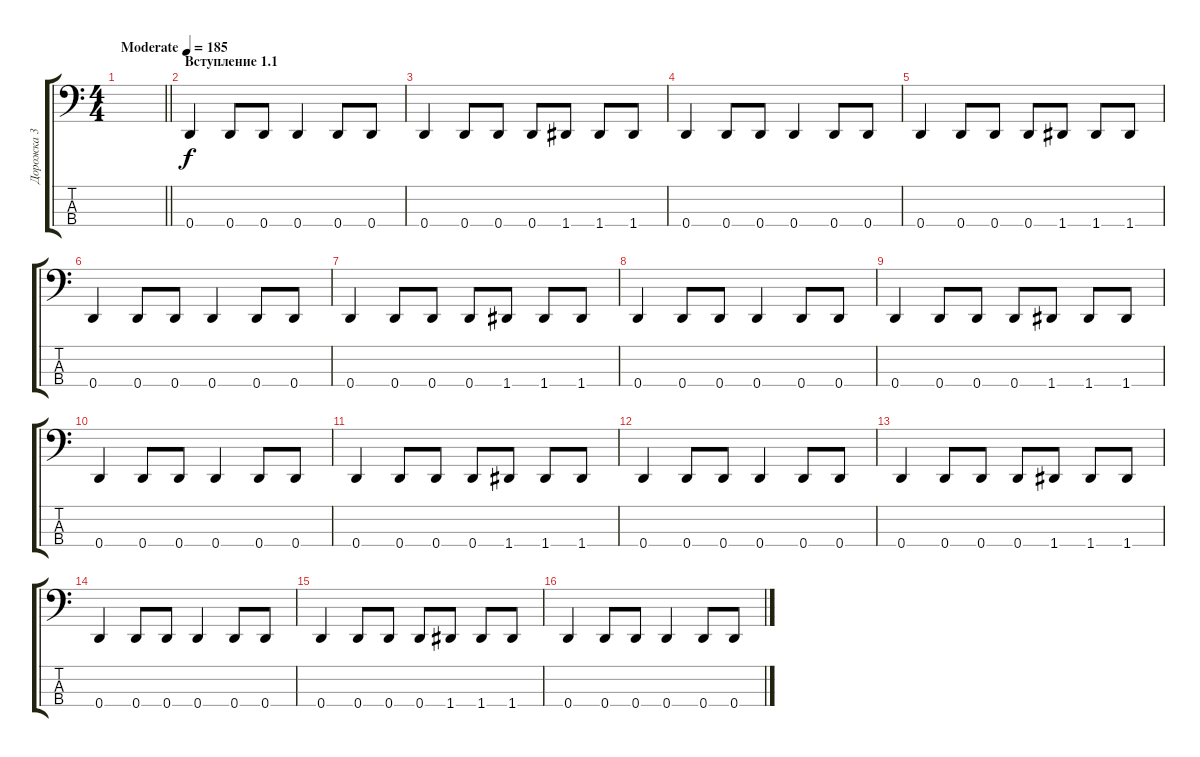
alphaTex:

\track ("Дорожка 3" "Дорожка 3") {instrument electricbasspick}
\staff {score tabs}
\tuning (F2 C2 G1 D1) {hide}
\ts (4 4)
\tempo (185 "Moderate")
\clef f4
\barLineRight lightlight
\ks c
|
\section ("" "Вступление 1.1")
0.4.4 0.4.8 0.4.8 0.4.4 0.4.8 0.4.8 |
0.4.4 0.4.8 0.4.8 0.4.8 1.4.8 1.4.8 1.4.8 |
0.4.4 0.4.8 0.4.8 0.4.4 0.4.8 0.4.8 |
0.4.4 0.4.8 0.4.8 0.4.8 1.4.8 1.4.8 1.4.8 |
0.4.4 0.4.8 0.4.8 0.4.4 0.4.8 0.4.8 |
0.4.4 0.4.8 0.4.8 0.4.8 1.4.8 1.4.8 1.4.8 |
0.4.4 0.4.8 0.4.8 0.4.4 0.4.8 0.4.8 |
0.4.4 0.4.8 0.4.8 0.4.8 1.4.8 1.4.8 1.4.8 |
0.4.4 0.4.8 0.4.8 0.4.4 0.4.8 0.4.8 |
0.4.4 0.4.8 0.4.8 0.4.8 1.4.8 1.4.8 1.4.8 |
0.4.4 0.4.8 0.4.8 0.4.4 0.4.8 0.4.8 |
0.4.4 0.4.8 0.4.8 0.4.8 1.4.8 1.4.8 1.4.8 |
0.4.4 0.4.8 0.4.8 0.4.4 0.4.8 0.4.8 |
0.4.4 0.4.8 0.4.8 0.4.8 1.4.8 1.4.8 1.4.8 |
0.4.4 0.4.8 0.4.8 0.4.4 0.4.8 0.4.8
